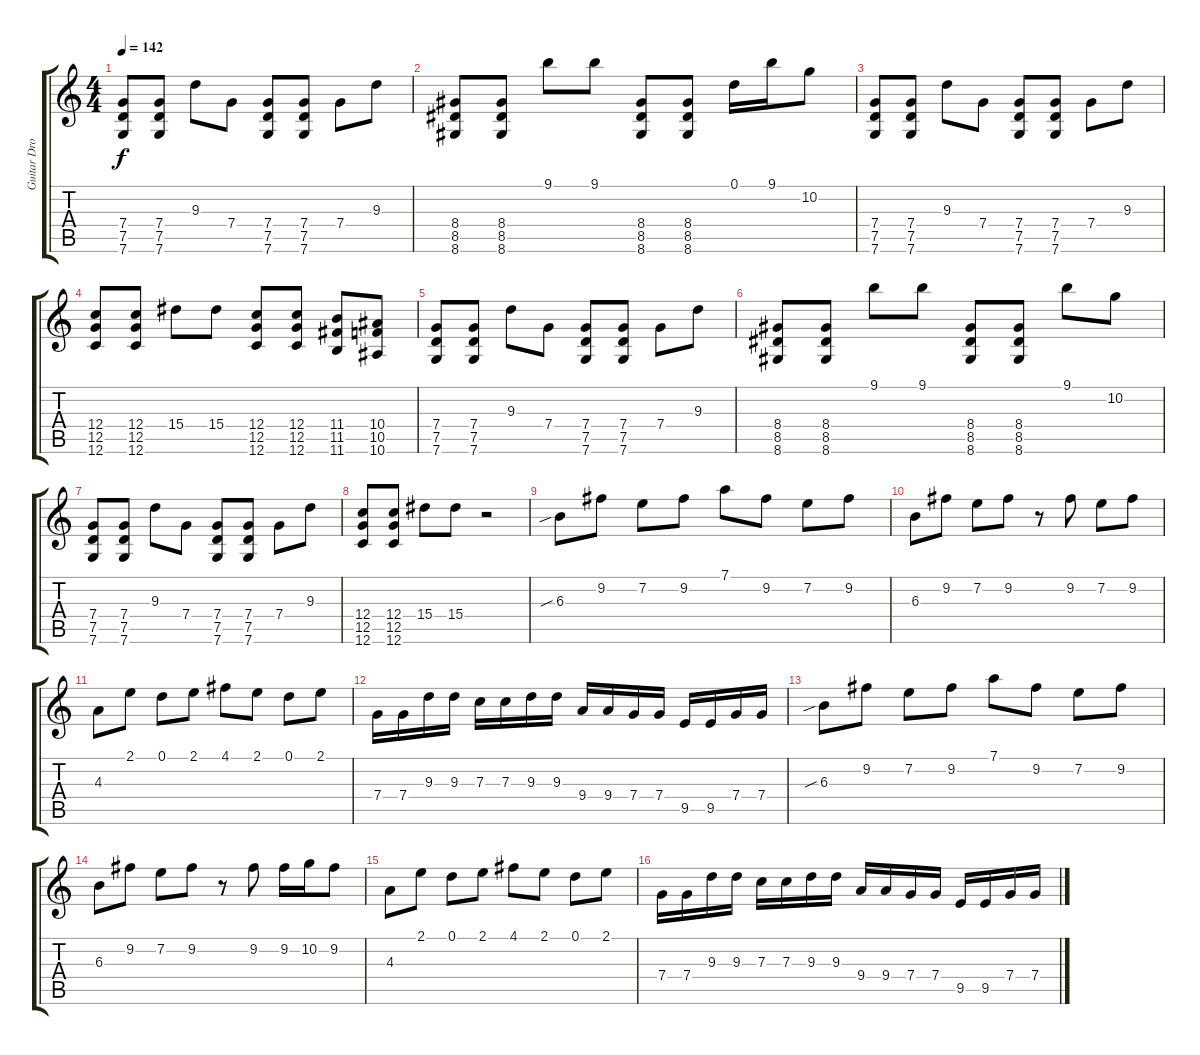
\track ("Guitar Drop C" "Guitar Dro") {instrument distortionguitar}
\staff {score tabs}
\tuning (D4 A3 F3 C3 G2 C2) {hide}
\ts (4 4)
\tempo 142
\clef g2
\ks c
(7.4 7.5 7.6).8{dy f} (7.4 7.5 7.6).8 9.3.8 7.4.8 (7.4 7.5 7.6).8 (7.4 7.5 7.6).8 7.4.8 9.3.8 |
(8.4 8.5 8.6).8 (8.4 8.5 8.6).8 9.1.8 9.1.8 (8.4 8.5 8.6).8 (8.4 8.5 8.6).8 0.1.16 9.1.16 10.2.8 |
(7.4 7.5 7.6).8 (7.4 7.5 7.6).8 9.3.8 7.4.8 (7.4 7.5 7.6).8 (7.4 7.5 7.6).8 7.4.8 9.3.8 |
(12.4 12.5 12.6).8 (12.4 12.5 12.6).8 15.4.8 15.4.8 (12.4 12.5 12.6).8 (12.4 12.5 12.6).8 (11.4 11.5 11.6).8 (10.4 10.5 10.6).8 |
(7.4 7.5 7.6).8 (7.4 7.5 7.6).8 9.3.8 7.4.8 (7.4 7.5 7.6).8 (7.4 7.5 7.6).8 7.4.8 9.3.8 |
(8.4 8.5 8.6).8 (8.4 8.5 8.6).8 9.1.8 9.1.8 (8.4 8.5 8.6).8 (8.4 8.5 8.6).8 9.1.8 10.2.8 |
(7.4 7.5 7.6).8 (7.4 7.5 7.6).8 9.3.8 7.4.8 (7.4 7.5 7.6).8 (7.4 7.5 7.6).8 7.4.8 9.3.8 |
(12.4 12.5 12.6).8 (12.4 12.5 12.6).8 15.4.8 15.4.8 r.2 |
6.3{sib}.8 9.2.8 7.2.8 9.2.8 7.1.8 9.2.8 7.2.8 9.2.8 |
6.3.8 9.2.8 7.2.8 9.2.8 r.8 9.2.8 7.2.8 9.2.8 |
4.3.8 2.1.8 0.1.8 2.1.8 4.1.8 2.1.8 0.1.8 2.1.8 |
7.4.16 7.4.16 9.3.16 9.3.16 7.3.16 7.3.16 9.3.16 9.3.16 9.4.16 9.4.16 7.4.16 7.4.16 9.5.16 9.5.16 7.4.16 7.4.16 |
6.3{sib}.8 9.2.8 7.2.8 9.2.8 7.1.8 9.2.8 7.2.8 9.2.8 |
6.3.8 9.2.8 7.2.8 9.2.8 r.8 9.2.8 9.2.16 10.2.16 9.2.8 |
4.3.8 2.1.8 0.1.8 2.1.8 4.1.8 2.1.8 0.1.8 2.1.8 |
7.4.16 7.4.16 9.3.16 9.3.16 7.3.16 7.3.16 9.3.16 9.3.16 9.4.16 9.4.16 7.4.16 7.4.16 9.5.16 9.5.16 7.4.16 7.4.16
